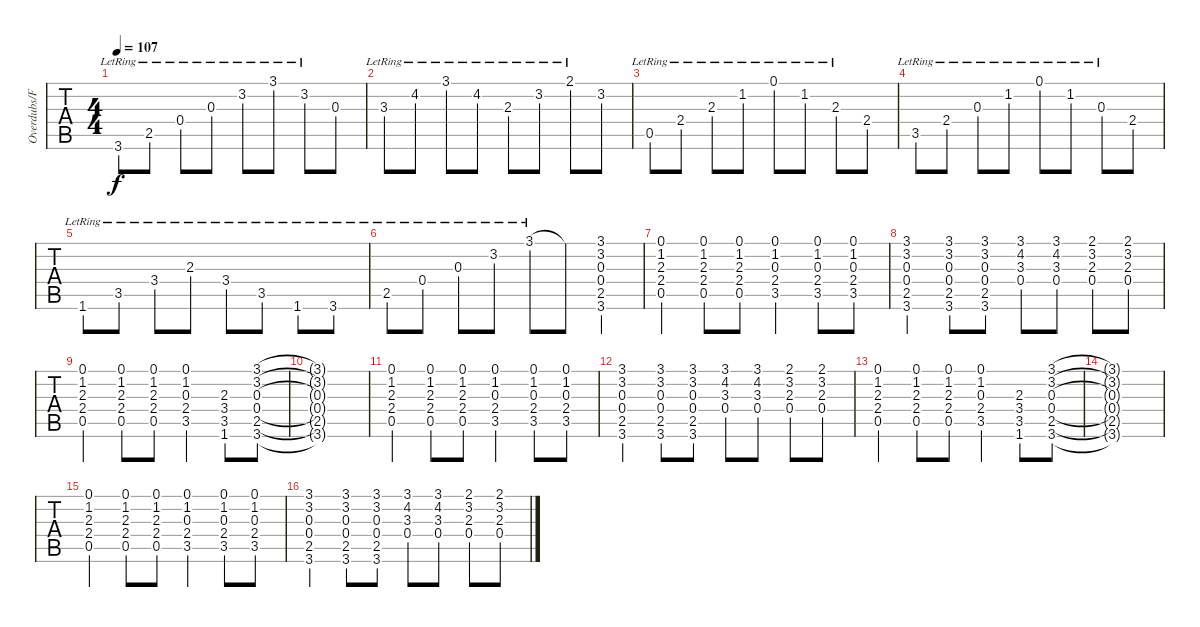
\track ("Overdubs/Fills/Acoustic" "Overdubs/F") {instrument acousticguitarsteel}
\staff {tabs}
\tuning (D4 A3 F3 C3 G2 D2) {hide}
\ts (4 4)
\tempo 107
\clef g2
\ks c
3.6{lr}.8{dy f} 2.5{lr}.8 0.4{lr}.8 0.3{lr}.8 3.2{lr}.8 3.1{lr}.8 3.2{lr}.8 0.3.8 |
3.3{lr}.8 4.2{lr}.8 3.1{lr}.8 4.2{lr}.8 2.3{lr}.8 3.2{lr}.8 2.1{lr}.8 3.2.8 |
0.5{lr}.8 2.4{lr}.8 2.3{lr}.8 1.2{lr}.8 0.1{lr}.8 1.2{lr}.8 2.3{lr}.8 2.4.8 |
3.5{lr}.8 2.4{lr}.8 0.3{lr}.8 1.2{lr}.8 0.1{lr}.8 1.2{lr}.8 0.3{lr}.8 2.4.8 |
1.6{lr}.8 3.5{lr}.8 3.4{lr}.8 2.3{lr}.8 3.4{lr}.8 3.5{lr}.8 1.6{lr}.8 3.6{lr}.8 |
2.5{lr}.8 0.4{lr}.8 0.3{lr}.8 3.2{lr}.8 3.1{lr}.8 3.1{t}.8 (3.1 3.2 0.3 0.4 2.5 3.6).4 |
(0.1 1.2 2.3 2.4 0.5).4 (0.1 1.2 2.3 2.4 0.5).8 (0.1 1.2 2.3 2.4 0.5).8 (0.1 1.2 0.3 2.4 3.5).4 (0.1 1.2 0.3 2.4 3.5).8 (0.1 1.2 0.3 2.4 3.5).8 |
(3.1 3.2 0.3 0.4 2.5 3.6).4 (3.1 3.2 0.3 0.4 2.5 3.6).8 (3.1 3.2 0.3 0.4 2.5 3.6).8 (3.1 4.2 3.3 0.4).8 (3.1 4.2 3.3 0.4).8 (2.1 3.2 2.3 0.4).8 (2.1 3.2 2.3 0.4).8 |
(0.1 1.2 2.3 2.4 0.5).4 (0.1 1.2 2.3 2.4 0.5).8 (0.1 1.2 2.3 2.4 0.5).8 (0.1 1.2 0.3 2.4 3.5).4 (2.3 3.4 3.5 1.6).8 (3.1 3.2 0.3 0.4 2.5 3.6).8 |
(3.1{t} 3.2{t} 0.3{t} 0.4{t} 2.5{t} 3.6{t}).1 |
(0.1 1.2 2.3 2.4 0.5).4 (0.1 1.2 2.3 2.4 0.5).8 (0.1 1.2 2.3 2.4 0.5).8 (0.1 1.2 0.3 2.4 3.5).4 (0.1 1.2 0.3 2.4 3.5).8 (0.1 1.2 0.3 2.4 3.5).8 |
(3.1 3.2 0.3 0.4 2.5 3.6).4 (3.1 3.2 0.3 0.4 2.5 3.6).8 (3.1 3.2 0.3 0.4 2.5 3.6).8 (3.1 4.2 3.3 0.4).8 (3.1 4.2 3.3 0.4).8 (2.1 3.2 2.3 0.4).8 (2.1 3.2 2.3 0.4).8 |
(0.1 1.2 2.3 2.4 0.5).4 (0.1 1.2 2.3 2.4 0.5).8 (0.1 1.2 2.3 2.4 0.5).8 (0.1 1.2 0.3 2.4 3.5).4 (2.3 3.4 3.5 1.6).8 (3.1 3.2 0.3 0.4 2.5 3.6).8 |
(3.1{t} 3.2{t} 0.3{t} 0.4{t} 2.5{t} 3.6{t}).1 |
(0.1 1.2 2.3 2.4 0.5).4 (0.1 1.2 2.3 2.4 0.5).8 (0.1 1.2 2.3 2.4 0.5).8 (0.1 1.2 0.3 2.4 3.5).4 (0.1 1.2 0.3 2.4 3.5).8 (0.1 1.2 0.3 2.4 3.5).8 |
(3.1 3.2 0.3 0.4 2.5 3.6).4 (3.1 3.2 0.3 0.4 2.5 3.6).8 (3.1 3.2 0.3 0.4 2.5 3.6).8 (3.1 4.2 3.3 0.4).8 (3.1 4.2 3.3 0.4).8 (2.1 3.2 2.3 0.4).8 (2.1 3.2 2.3 0.4).8
